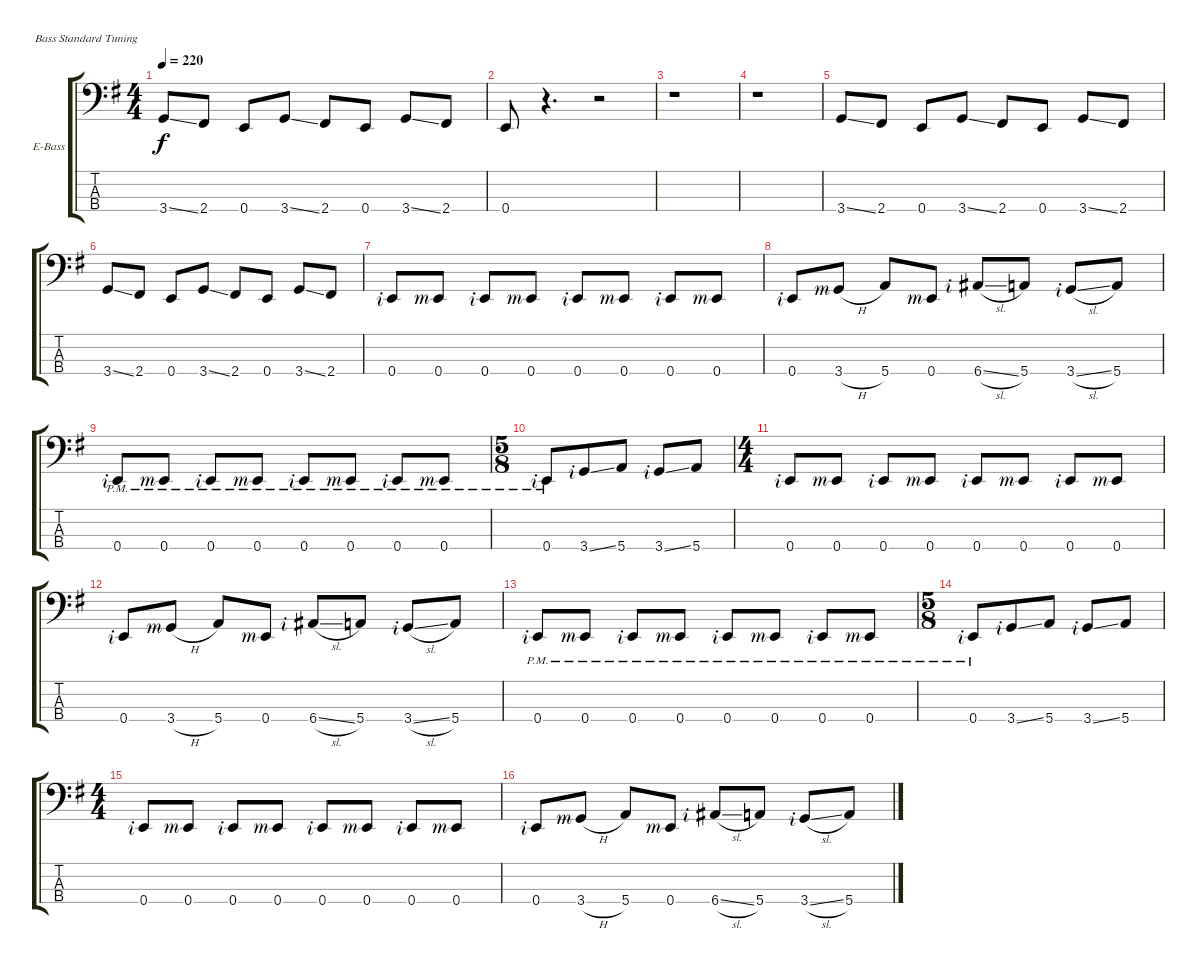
\defaultSystemsLayout 4
\bracketExtendMode groupsimilarinstruments
\firstSystemTrackNameOrientation horizontal
\otherSystemsTrackNameOrientation horizontal
\chordDiagramsInScore
\track ("Cliff B." "E-Bass") {instrument electricbassfinger}
\staff {score tabs}
\tuning (G2 D2 A1 E1)
\ts (4 4)
\tempo 220
\clef f4
\ks g
3.4{ss}.8{dy f} 2.4.8 0.4.8 3.4{ss}.8 2.4.8 0.4.8 3.4{ss}.8 2.4.8 |
0.4.8 r.4{d} r.2 |
r.1 |
r.1 |
3.4{ss}.8 2.4.8 0.4.8 3.4{ss}.8 2.4.8 0.4.8 3.4{ss}.8 2.4.8 |
3.4{ss}.8 2.4.8 0.4.8 3.4{ss}.8 2.4.8 0.4.8 3.4{ss}.8 2.4.8 |
0.4{rf 2}.8 0.4{rf 3}.8 0.4{rf 2}.8 0.4{rf 3}.8 0.4{rf 2}.8 0.4{rf 3}.8 0.4{rf 2}.8 0.4{rf 3}.8 |
0.4{rf 2}.8 3.4{h rf 3}.8 5.4.8 0.4{rf 3}.8 6.4{sl rf 2}.8 5.4.8 3.4{sl rf 2}.8 5.4.8 |
0.4{pm rf 2}.8 0.4{pm rf 3}.8 0.4{pm rf 2}.8 0.4{pm rf 3}.8 0.4{pm rf 2}.8 0.4{pm rf 3}.8 0.4{pm rf 2}.8 0.4{pm rf 3}.8 |
\ts (5 8)
0.4{pm rf 2}.8 3.4{ss rf 2}.8 5.4.8 3.4{ss rf 2}.8 5.4.8 |
\ts (4 4)
0.4{rf 2}.8 0.4{rf 3}.8 0.4{rf 2}.8 0.4{rf 3}.8 0.4{rf 2}.8 0.4{rf 3}.8 0.4{rf 2}.8 0.4{rf 3}.8 |
0.4{rf 2}.8 3.4{h rf 3}.8 5.4.8 0.4{rf 3}.8 6.4{sl rf 2}.8 5.4.8 3.4{sl rf 2}.8 5.4.8 |
0.4{pm rf 2}.8 0.4{pm rf 3}.8 0.4{pm rf 2}.8 0.4{pm rf 3}.8 0.4{pm rf 2}.8 0.4{pm rf 3}.8 0.4{pm rf 2}.8 0.4{pm rf 3}.8 |
\ts (5 8)
0.4{pm rf 2}.8 3.4{ss rf 2}.8 5.4.8 3.4{ss rf 2}.8 5.4.8 |
\ts (4 4)
0.4{rf 2}.8 0.4{rf 3}.8 0.4{rf 2}.8 0.4{rf 3}.8 0.4{rf 2}.8 0.4{rf 3}.8 0.4{rf 2}.8 0.4{rf 3}.8 |
0.4{rf 2}.8 3.4{h rf 3}.8 5.4.8 0.4{rf 3}.8 6.4{sl rf 2}.8 5.4.8 3.4{sl rf 2}.8 5.4.8
